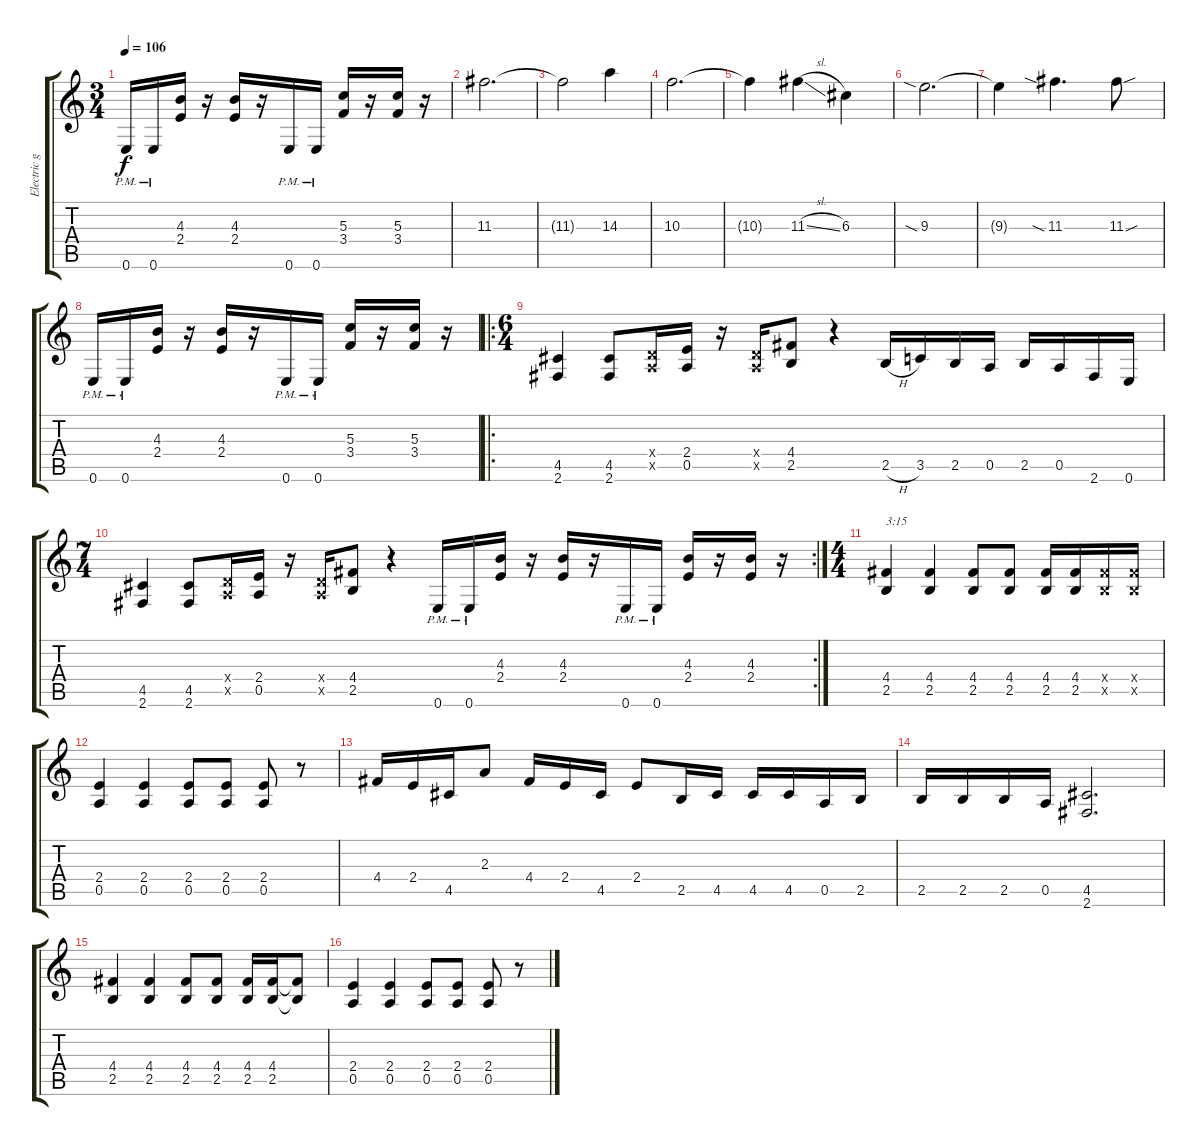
\track ("Electric guitar" "Electric g") {instrument overdrivenguitar}
\staff {score tabs}
\tuning (E4 B3 G3 D3 A2 E2) {hide}
\ts (3 4)
\tempo 106
\clef g2
\ks c
0.6{pm}.16{dy f} 0.6{pm}.16 (4.3 2.4).16 r.16 (4.3 2.4).16 r.16 0.6{pm}.16 0.6{pm}.16 (5.3 3.4).16 r.16 (5.3 3.4).16 r.16 |
11.3.2{d} |
11.3{t}.2 14.3.4 |
10.3.2{d} |
10.3{t}.4 11.3{sl}.4 6.3.4 |
9.3{sia}.2{d} |
9.3{t}.4 11.3{sia}.4{d} 11.3{sou}.8 |
0.6{pm}.16 0.6{pm}.16 (4.3 2.4).16 r.16 (4.3 2.4).16 r.16 0.6{pm}.16 0.6{pm}.16 (5.3 3.4).16 r.16 (5.3 3.4).16 r.16 |
\ro
\ts (6 4)
(4.5 2.6).4 (4.5 2.6).8 (0.4{x} 0.5{x}).16 (2.4 0.5).16 r.16 (0.4{x} 0.5{x}).16 (4.4 2.5).8 r.4 2.5{h}.16 3.5.16 2.5.16 0.5.16 2.5.16 0.5.16 2.6.16 0.6.16 |
\rc 2
\ts (7 4)
(4.5 2.6).4 (4.5 2.6).8 (0.4{x} 0.5{x}).16 (2.4 0.5).16 r.16 (0.4{x} 0.5{x}).16 (4.4 2.5).8 r.4 0.6{pm}.16 0.6{pm}.16 (4.3 2.4).16 r.16 (4.3 2.4).16 r.16 0.6{pm}.16 0.6{pm}.16 (4.3 2.4).16 r.16 (4.3 2.4).16 r.16 |
\ts (4 4)
(4.4 2.5).4{txt "3:15"} (4.4 2.5).4 (4.4 2.5).8 (4.4 2.5).8 (4.4 2.5).16 (4.4 2.5).16 (4.4{x} 2.5{x}).16 (4.4{x} 2.5{x}).16 |
(2.4 0.5).4 (2.4 0.5).4 (2.4 0.5).8 (2.4 0.5).8 (2.4 0.5).8 r.8 |
4.4.16 2.4.16 4.5.16 2.3.8 4.4.16 2.4.16 4.5.16 2.4.8 2.5.16 4.5.16 4.5.16 4.5.16 0.5.16 2.5.16 |
2.5.16 2.5.16 2.5.16 0.5.16 (4.5 2.6).2{d} |
(4.4 2.5).4 (4.4 2.5).4 (4.4 2.5).8 (4.4 2.5).8 (4.4 2.5).16 (4.4 2.5).16 (4.4{t} 2.5{t}).8 |
(2.4 0.5).4 (2.4 0.5).4 (2.4 0.5).8 (2.4 0.5).8 (2.4 0.5).8 r.8
